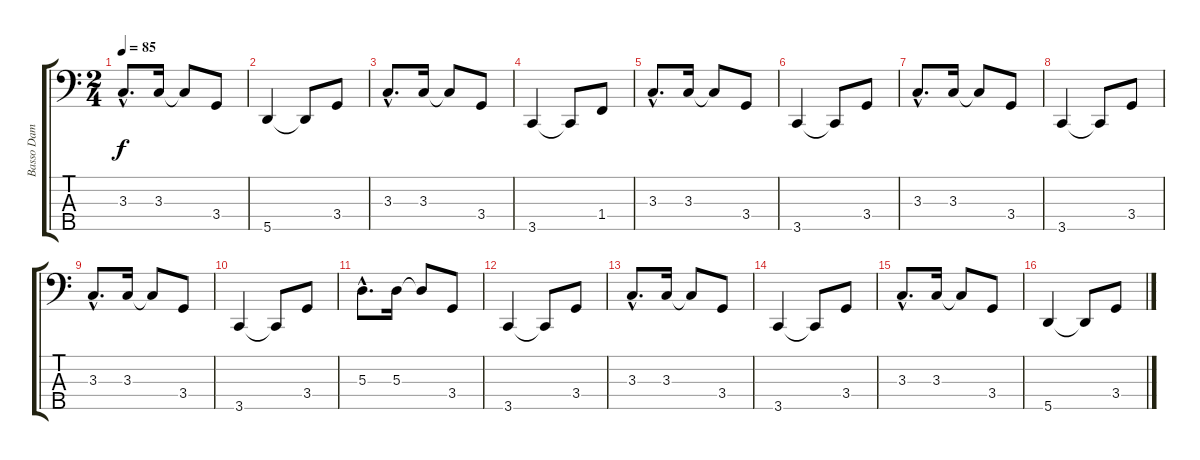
\track ("Basso Dam" "Basso Dam") {instrument electricbassfinger}
\staff {score tabs}
\tuning (G2 D2 A1 E1 A0) {hide}
\ts (2 4)
\tempo 85
\clef f4
\ks c
3.3{hac}.8{d dy f} 3.3.16 3.3{t}.8 3.4.8 |
5.5.4 5.5{t}.8 3.4.8 |
3.3{hac}.8{d} 3.3.16 3.3{t}.8 3.4.8 |
3.5.4 3.5{t}.8 1.4.8 |
3.3{hac}.8{d} 3.3.16 3.3{t}.8 3.4.8 |
3.5.4 3.5{t}.8 3.4.8 |
3.3{hac}.8{d} 3.3.16 3.3{t}.8 3.4.8 |
3.5.4 3.5{t}.8 3.4.8 |
3.3{hac}.8{d} 3.3.16 3.3{t}.8 3.4.8 |
3.5.4 3.5{t}.8 3.4.8 |
5.3{hac}.8{d} 5.3.16 5.3{t}.8 3.4.8 |
3.5.4 3.5{t}.8 3.4.8 |
3.3{hac}.8{d} 3.3.16 3.3{t}.8 3.4.8 |
3.5.4 3.5{t}.8 3.4.8 |
3.3{hac}.8{d} 3.3.16 3.3{t}.8 3.4.8 |
5.5.4 5.5{t}.8 3.4.8
